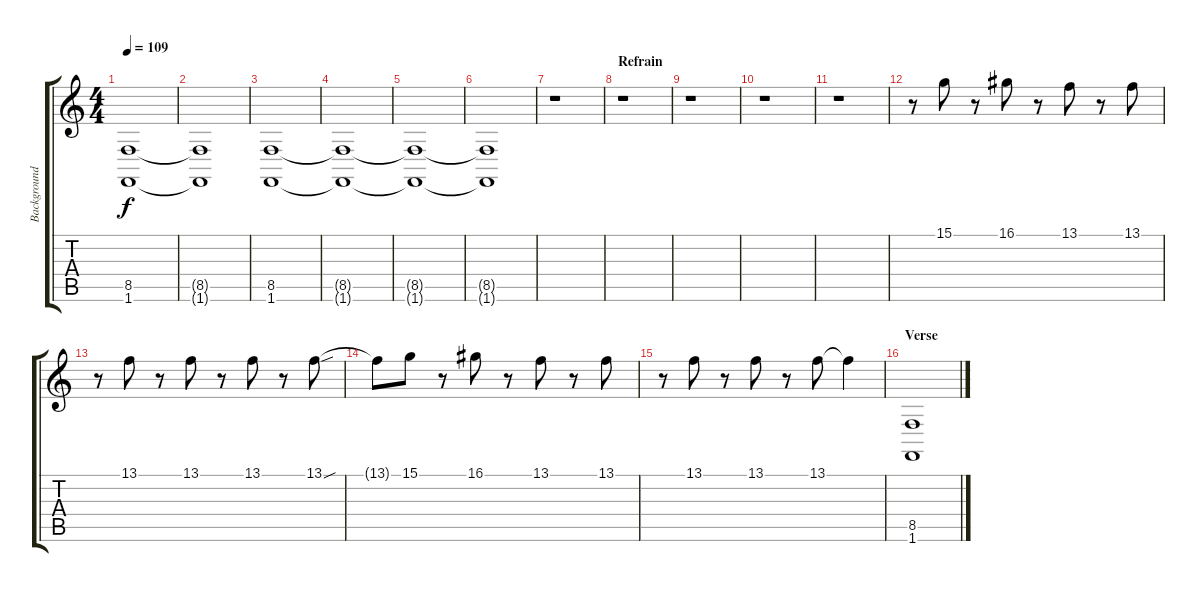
\track ("Background 3" "Background") {instrument fx4atmosphere}
\staff {score tabs}
\tuning (E4 B3 G3 D3 A2 E2) {hide}
\ts (4 4)
\tempo 109
\clef g2
\ks c
(8.5{t} 1.6{t}).1{dy f} |
(8.5{t} 1.6{t}).1 |
(8.5 1.6).1 |
(8.5{t} 1.6{t}).1 |
(8.5{t} 1.6{t}).1 |
(8.5{t} 1.6{t}).1 |
r.1 |
\section ("" "Refrain")
r.1 |
r.1 |
r.1 |
r.1 |
r.8 15.1.8 r.8 16.1.8 r.8 13.1.8 r.8 13.1.8 |
r.8 13.1.8 r.8 13.1.8 r.8 13.1.8 r.8 13.1{sou}.8 |
13.1{t}.8 15.1.8 r.8 16.1.8 r.8 13.1.8 r.8 13.1.8 |
r.8 13.1.8 r.8 13.1.8 r.8 13.1.8 13.1{t}.4 |
\section ("" "Verse")
(8.5 1.6).1
